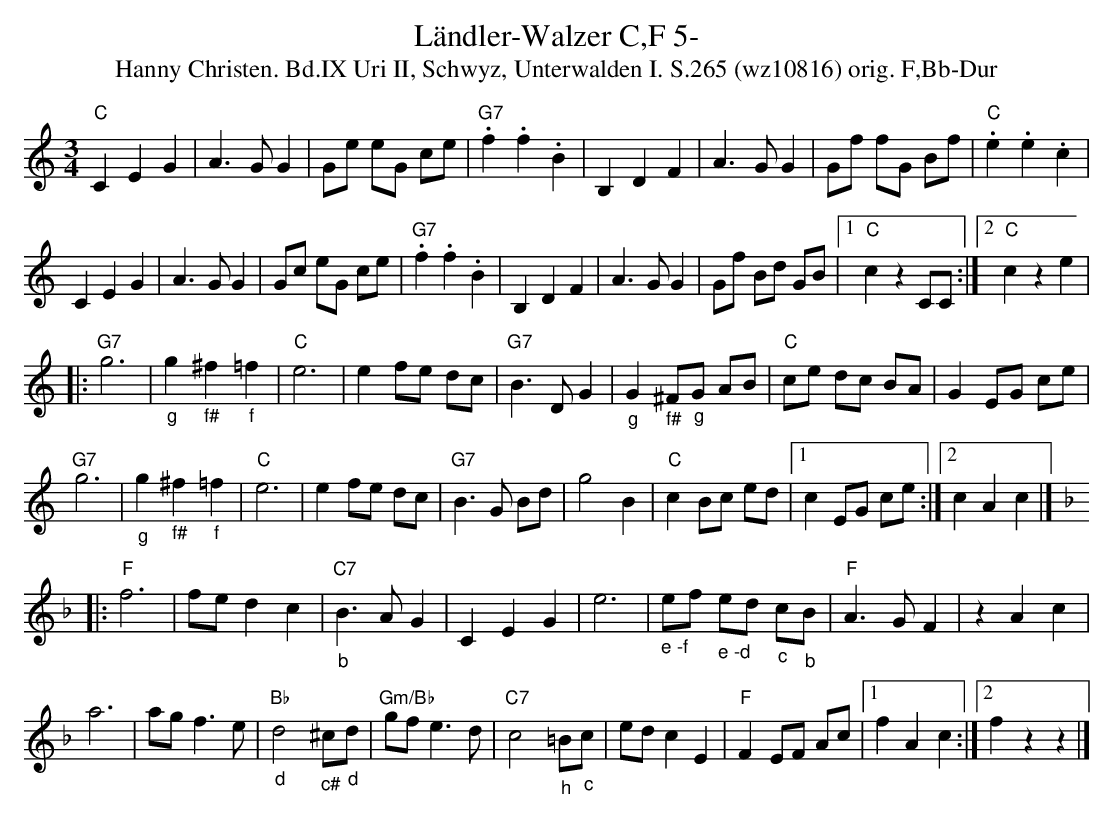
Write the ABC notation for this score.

X:1
T:Ländler-Walzer C,F 5-
T:Hanny Christen. Bd.IX Uri II, Schwyz, Unterwalden I. S.265 (wz10816) orig. F,Bb-Dur
M:3/4
L:1/4
K:Cmaj
"C"CEG | A>G G | G/2e/2 e/2G/2 c/2e/2 | "G7".f .f .B | B,DF | A>G G | G/2f/2 f/2G/2 B/2f/2 | "C".e .e .c |
CEG | A>G G | G/2c/2 e/2G/2 c/2e/2 | "G7".f .f .B | B,DF | A>G G | G/2f/2 B/2d/2 G/2B/2 |1 "C"c z C/2C/2 :|2 "C"c z e |
|: "G7"g3 | "_g"g "_f#"^f "_f"=f | "C"e3 | e f/2e/2 d/2c/2 | "G7"B>D G | "_g"G "_f#"^F/2"_g"G/2 A/2B/2 | "C"c/2e/2 d/2c/2 B/2A/2 | G E/2G/2 c/2e/2 |
"G7"g3 | "_g"g "_f#"^f "_f"=f | "C"e3 | e f/2e/2 d/2c/2 | "G7"B>G B/2d/2 | g2 B | "C"c B/2c/2 e/2d/2 |1 c E/2G/2 c/2e/2 :|2 cAc |] [K:Fmaj]
|: "F"f3 | f/2e/2 dc | "C7""_b"B>A G | CEG | e3 | "_ e -f"e/2f/2 "_ e -d"e/2d/2 "_c"c/2"_b"B/2 | "F"A>G F | z Ac |
a3 | a/2g/2 f>e | "Bb""_d"d2 "_c#"^c/2"_d"d/2 | "Gm/Bb"g/2f/2 e>d | "C7"c2 "_h"=B/2"_c"c/2 | e/2d/2 c E | "F"F E/2F/2 A/2c/2 |1 fAc :|2 f zz |]
